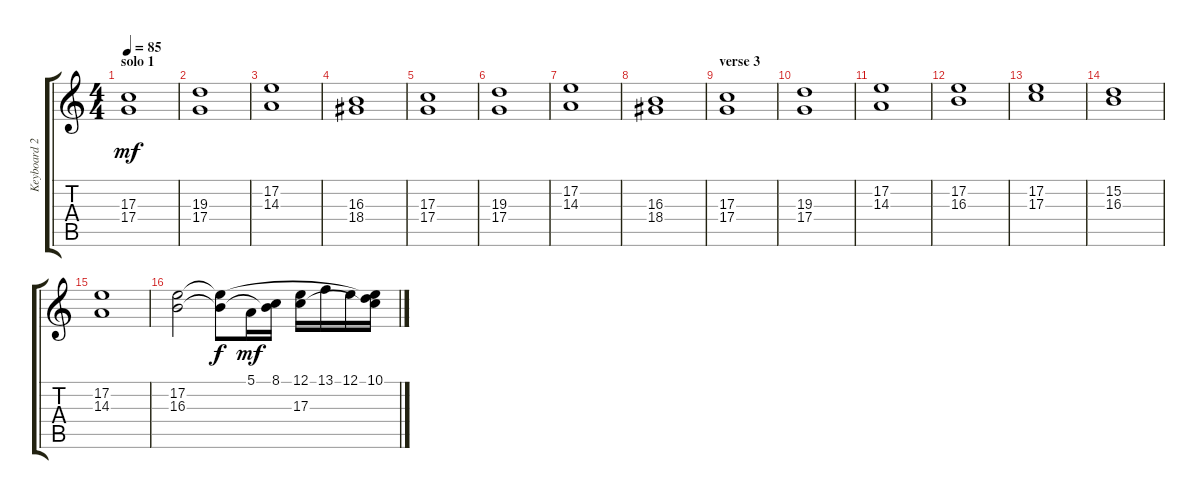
\track ("Keyboard 2" "Keyboard 2") {instrument stringensemble1}
\staff {score tabs}
\tuning (E4 B3 G3 D3 A2 E2) {hide}
\ts (4 4)
\section ("" "solo 1")
\tempo 85
\clef g2
\ks c
(17.3 17.4).1{dy mf} |
(19.3 17.4).1 |
(17.2 14.3).1 |
(16.3 18.4).1 |
(17.3 17.4).1 |
(19.3 17.4).1 |
(17.2 14.3).1 |
(16.3 18.4).1 |
\section ("" "verse 3")
(17.3 17.4).1 |
(19.3 17.4).1 |
(17.2 14.3).1 |
(17.2 16.3).1 |
(17.2 17.3).1 |
(15.2 16.3).1 |
(17.2 14.3).1 |
(17.2 16.3).2 (17.2{t} 16.3{t}).8{dy f} 5.1.16{dy mf} (8.1 16.3{t}).16 (12.1 17.3).16 13.1.16 12.1.16 (10.1 17.2{t} 17.3{t}).16
